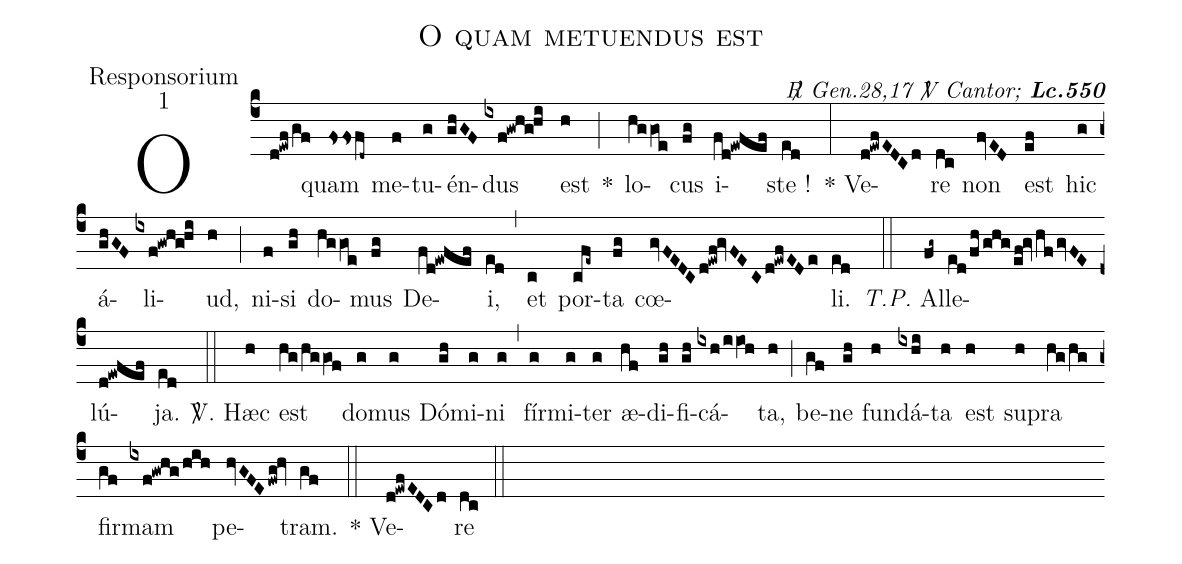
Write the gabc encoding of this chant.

name:O quam metuendus est;
office-part:Responsorium;
mode:1;
commentary:{\itshape\mdseries \Rbar\  Gen.28,17 \Vbar\  Cantor;\/}  {\bfseries Lc.550};
%%
(c4)O(d!ewf/gf) quam(fssfd~) me(f)tu(g)én(ghGF)dus(ixf!gwhg!hi) est(h) *(;) lo(hggOe)cus(fg) i(fd!ewfef)ste !(ed) (:) * Ve(d!ewfEDCd)re(dc) non(fvED) est(ef) hic(g) á(ghGF)li(ixf!gw!h!ghi)ud,(h) (;) ni(f)si(gh) do(hggOe)mus(fg) De(fd!ewfef)i,(ed) (,) et(c) por(cfe~)ta(fg) cœ(gvFEDCd!ewf!gvFECd!ewfEDe)li.(ed) (::) <i>T.P.</i> Al(fg~)le(ed/fh/ghg/ef!gvhfgvFE)lú(d!ewfef)ja.(ed) (::)
<sp>V/</sp>. Hæc(h) est(hg/hggOf) do(g)mus(g) Dó(gh)mi(g)ni(g) (,) fír(g)mi(g)ter(g) æ(hf)di(gh)fi(gh)cá(ixh/iiOh)ta,(h) (;) be(gf)ne(gh) fun(h)dá(ixhi)ta(h) est(h) su(h)pra(hg/hg) fir(gf)mam(ixf!gwhg/hih) pe(hvGFEfwg!hv)tram.(gf) (::)
* Ve(d!ewfEDCd)re(dc) (::)
